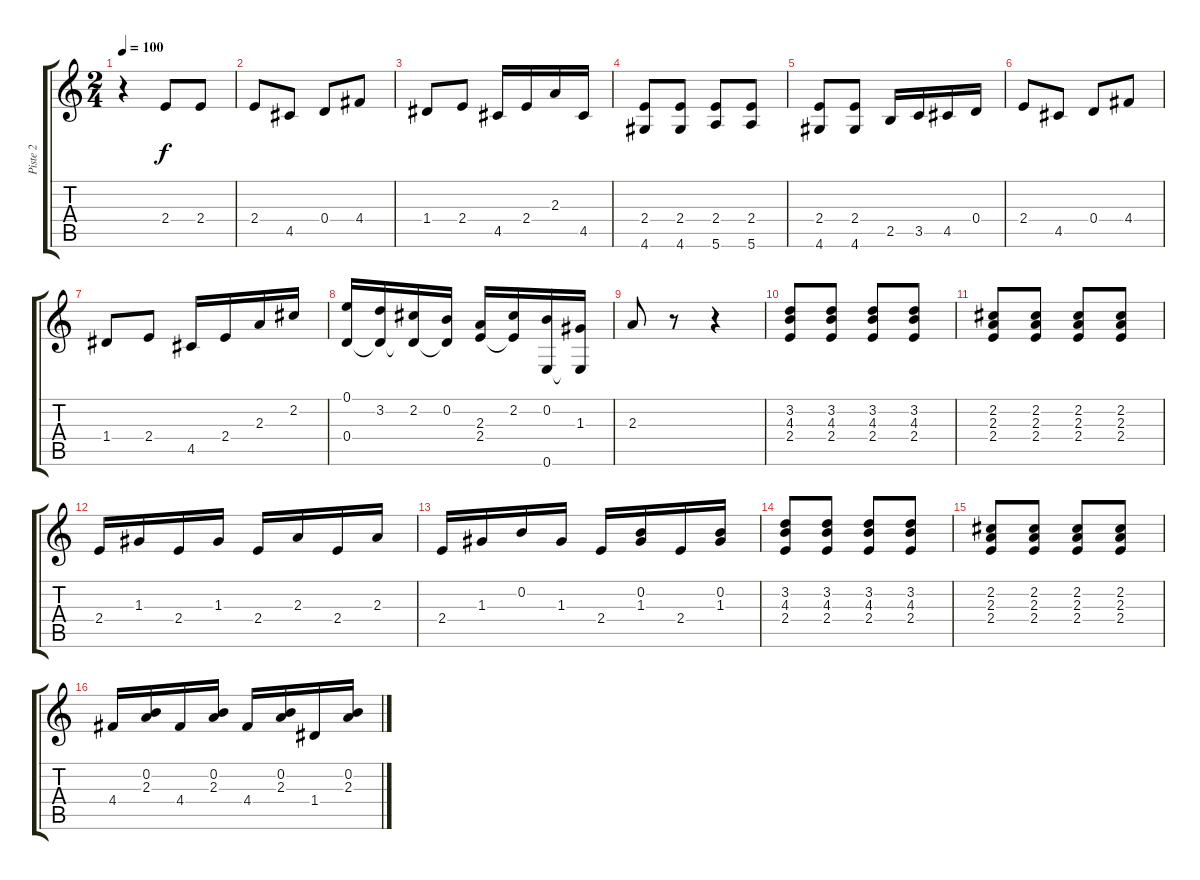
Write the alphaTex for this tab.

\track ("Piste 2" "Piste 2") {instrument acousticguitarnylon}
\staff {score tabs}
\tuning (E4 B3 G3 D3 A2 E2) {hide}
\ts (2 4)
\tempo 100
\clef g2
\ks c
r.4{dy f instrument acousticguitarnylon} 2.4.8 2.4.8 |
2.4.8 4.5.8 0.4.8 4.4.8 |
1.4.8 2.4.8 4.5.16 2.4.16 2.3.16 4.5.16 |
(2.4 4.6).8 (2.4 4.6).8 (2.4 5.6).8 (2.4 5.6).8 |
(2.4 4.6).8 (2.4 4.6).8 2.5.16 3.5.16 4.5.16 0.4.16 |
2.4.8 4.5.8 0.4.8 4.4.8 |
1.4.8 2.4.8 4.5.16 2.4.16 2.3.16 2.2.16 |
(0.1 0.4).16 (3.2 0.4{t}).16 (2.2 0.4{t}).16 (0.2 0.4{t}).16 (2.3 2.4).16 (2.2 2.4{t}).16 (0.2 0.6).16 (1.3 0.6{t}).16 |
2.3.8 r.8 r.4 |
(3.2 4.3 2.4).8 (3.2 4.3 2.4).8 (3.2 4.3 2.4).8 (3.2 4.3 2.4).8 |
(2.2 2.3 2.4).8 (2.2 2.3 2.4).8 (2.2 2.3 2.4).8 (2.2 2.3 2.4).8 |
2.4.16 1.3.16 2.4.16 1.3.16 2.4.16 2.3.16 2.4.16 2.3.16 |
2.4.16 1.3.16 0.2.16 1.3.16 2.4.16 (0.2 1.3).16 2.4.16 (0.2 1.3).16 |
(3.2 4.3 2.4).8 (3.2 4.3 2.4).8 (3.2 4.3 2.4).8 (3.2 4.3 2.4).8 |
(2.2 2.3 2.4).8 (2.2 2.3 2.4).8 (2.2 2.3 2.4).8 (2.2 2.3 2.4).8 |
4.4.16 (0.2 2.3).16 4.4.16 (0.2 2.3).16 4.4.16 (0.2 2.3).16 1.4.16 (0.2 2.3).16
